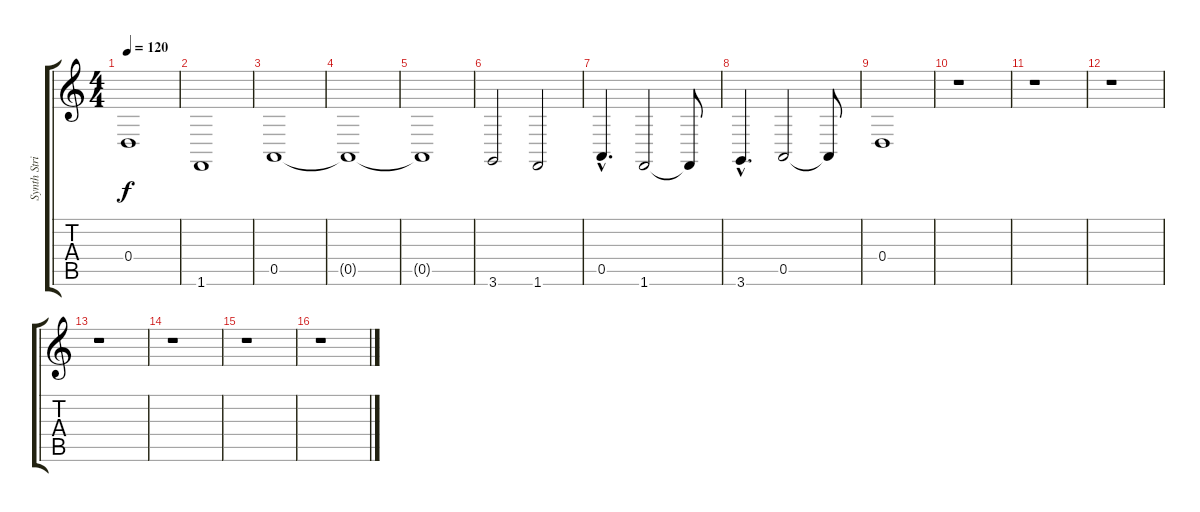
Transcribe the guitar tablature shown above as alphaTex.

\track ("Synth Strings 2" "Synth Stri") {instrument synthstrings1}
\staff {score tabs}
\tuning (E4 B3 G3 D3 A2 E2) {hide}
\ts (4 4)
\tempo 120
\clef g2
\ks c
0.4.1{dy f} |
1.6.1 |
0.5.1 |
0.5{t}.1 |
0.5{t}.1 |
3.6.2 1.6.2 |
0.5{hac}.4{d} 1.6.2 1.6{t}.8 |
3.6{hac}.4{d} 0.5.2 0.5{t}.8 |
0.4.1 |
r.1 |
r.1 |
r.1 |
r.1 |
r.1 |
r.1 |
r.1
